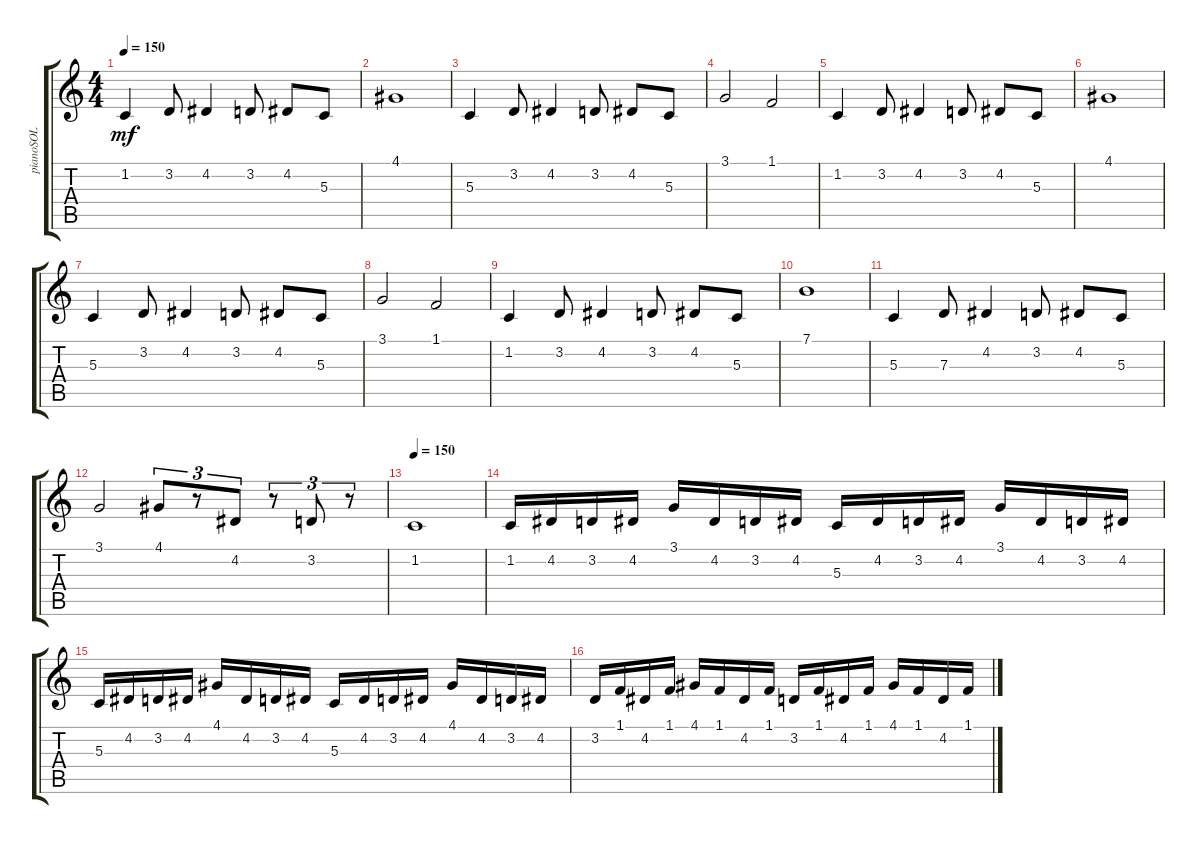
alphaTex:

\track ("pianoSOL" "pianoSOL") {instrument stringensemble1}
\staff {score tabs}
\tuning (E4 B3 G3 D3 A2 E2) {hide}
\ts (4 4)
\tempo 150
\tempo 140
\tempo 150
\clef g2
\ks c
1.2.4{dy mf instrument stringensemble1} 3.2.8 4.2.4 3.2.8 4.2.8 5.3.8 |
4.1.1 |
5.3.4 3.2.8 4.2.4 3.2.8 4.2.8 5.3.8 |
3.1.2 1.1.2 |
1.2.4 3.2.8 4.2.4 3.2.8 4.2.8 5.3.8 |
4.1.1 |
5.3.4 3.2.8 4.2.4 3.2.8 4.2.8 5.3.8 |
3.1.2 1.1.2 |
1.2.4 3.2.8 4.2.4 3.2.8 4.2.8 5.3.8 |
7.1.1 |
5.3.4 7.3.8 4.2.4 3.2.8 4.2.8 5.3.8 |
3.1.2 4.1.8{tu (3 2)} r.8{tu (3 2)} 4.2.8{tu (3 2)} r.8{tu (3 2)} 3.2.8{tu (3 2)} r.8{tu (3 2)} |
\tempo 150
1.2.1 |
1.2.16 4.2.16 3.2.16 4.2.16 3.1.16 4.2.16 3.2.16 4.2.16 5.3.16 4.2.16 3.2.16 4.2.16 3.1.16 4.2.16 3.2.16 4.2.16 |
5.3.16 4.2.16 3.2.16 4.2.16 4.1.16 4.2.16 3.2.16 4.2.16 5.3.16 4.2.16 3.2.16 4.2.16 4.1.16 4.2.16 3.2.16 4.2.16 |
3.2.16 1.1.16 4.2.16 1.1.16 4.1.16 1.1.16 4.2.16 1.1.16 3.2.16 1.1.16 4.2.16 1.1.16 4.1.16 1.1.16 4.2.16 1.1.16
